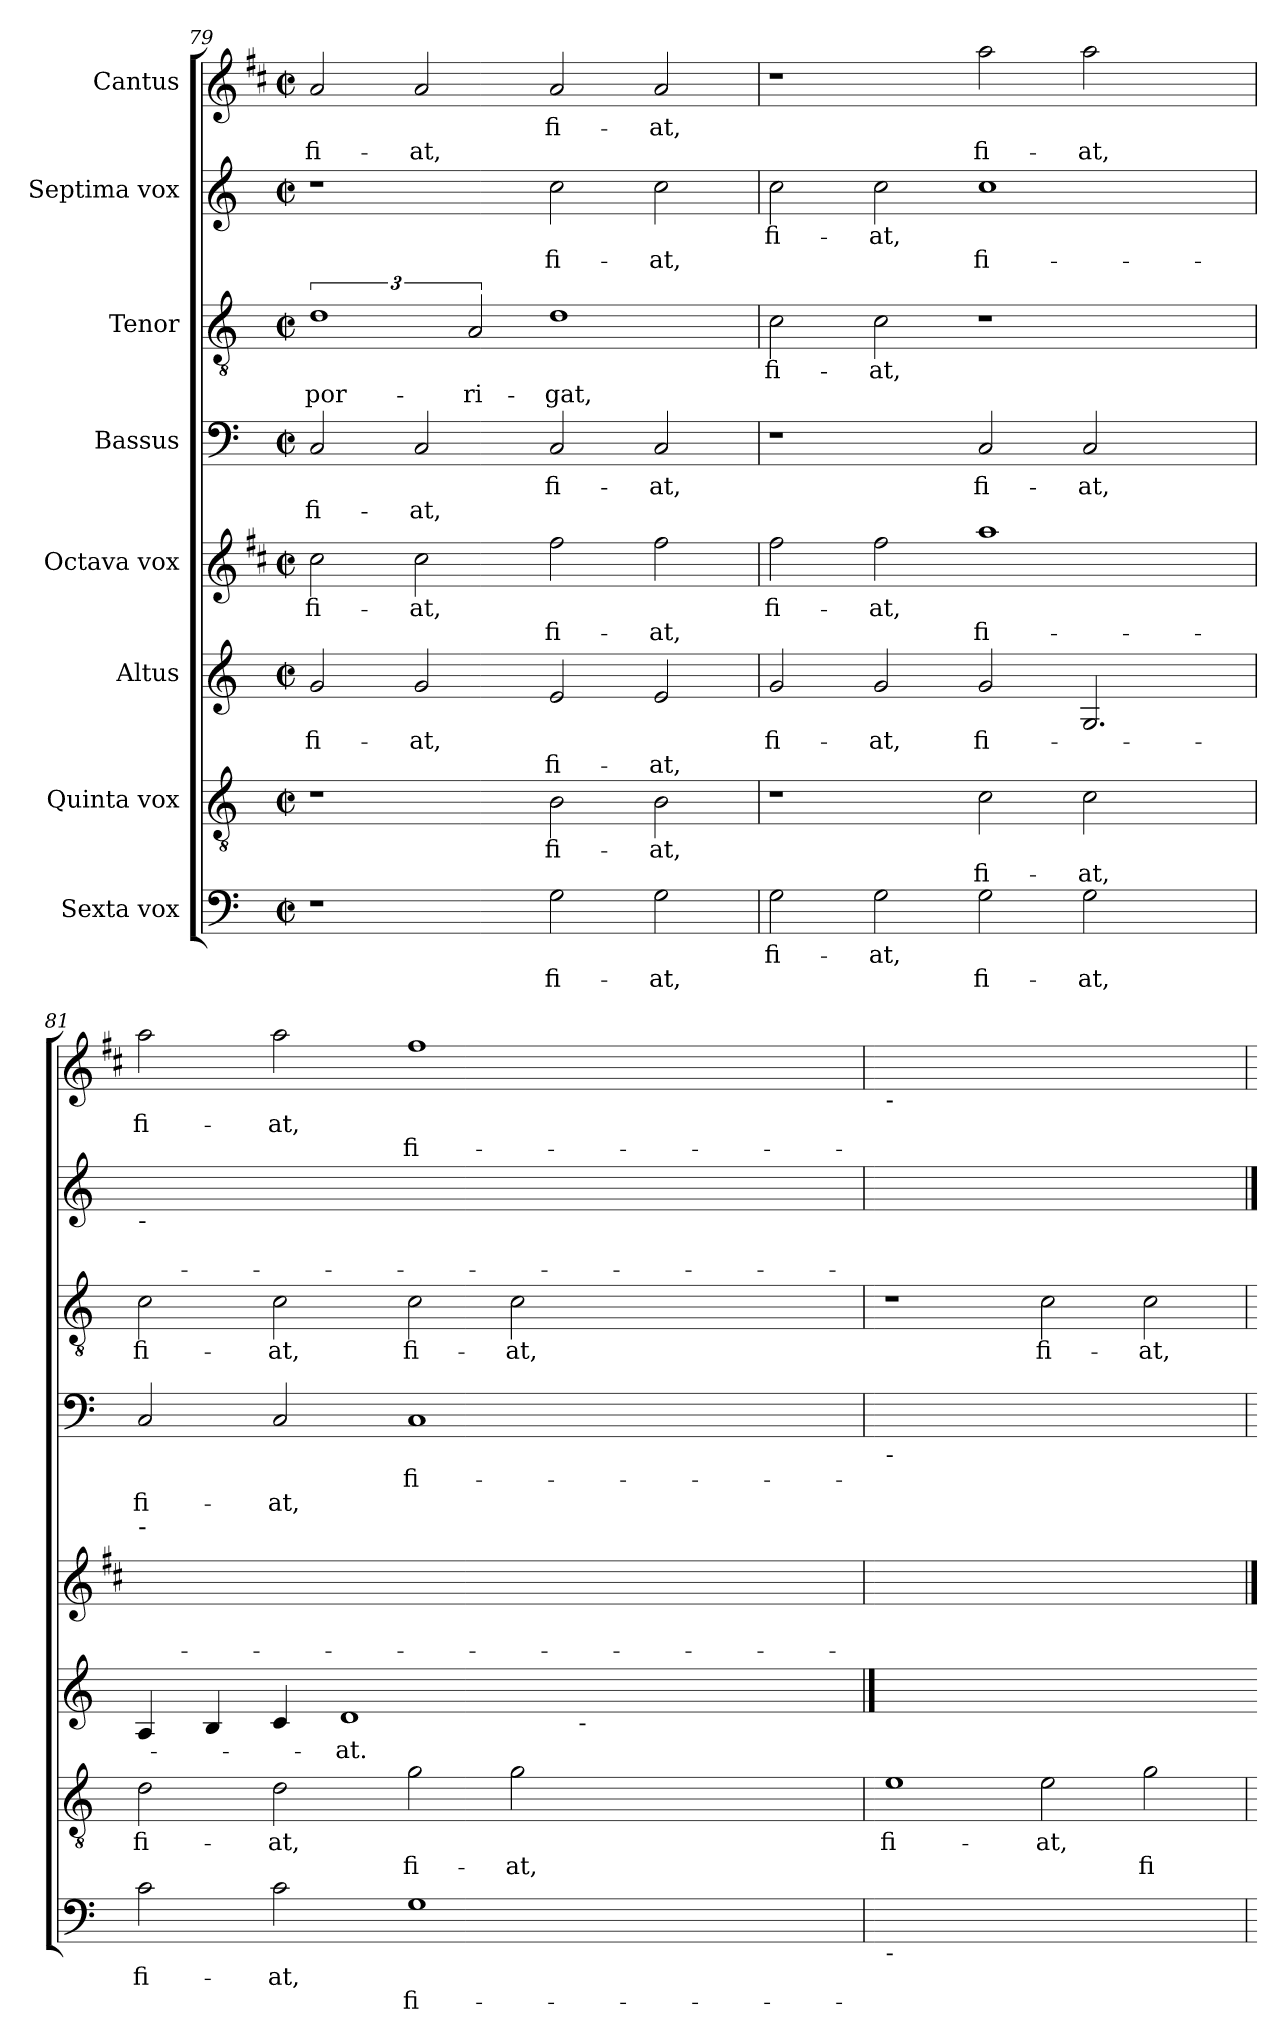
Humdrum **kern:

**kern	**text	**text	**kern	**text	**text	**kern	**text	**text	**kern	**text	**text	**kern	**text	**text	**kern	**text	**text	**kern	**text	**text	**kern	**text	**text
*part8	*part8	*part8	*part7	*part7	*part7	*part6	*part6	*part6	*part5	*part5	*part5	*part4	*part4	*part4	*part3	*part3	*part3	*part2	*part2	*part2	*part1	*part1	*part1
*staff8	*staff8	*staff8	*staff7	*staff7	*staff7	*staff6	*staff6	*staff6	*staff5	*staff5	*staff5	*staff4	*staff4	*staff4	*staff3	*staff3	*staff3	*staff2	*staff2	*staff2	*staff1	*staff1	*staff1
*I"Sexta vox	*	*	*I"Quinta vox	*	*	*I"Altus	*	*	*I"Octava vox	*	*	*I"Bassus	*	*	*I"Tenor	*	*	*I"Septima vox	*	*	*I"Cantus	*	*
*clefF4	*	*	*clefGv2	*	*	*clefG2	*	*	*clefG2	*	*	*clefF4	*	*	*clefGv2	*	*	*clefG2	*	*	*clefG2	*	*
*	*	*	*	*	*	*	*	*	*ITrd1c2	*	*	*	*	*	*	*	*	*	*	*	*ITrd1c2	*	*
*k[]	*	*	*k[]	*	*	*k[]	*	*	*k[]	*	*	*k[]	*	*	*k[]	*	*	*k[]	*	*	*k[]	*	*
*C:	*	*	*C:	*	*	*C:	*	*	*C:	*	*	*C:	*	*	*C:	*	*	*C:	*	*	*C:	*	*
*M4/2	*	*	*M4/2	*	*	*M4/2	*	*	*M4/2	*	*	*M4/2	*	*	*M4/2	*	*	*M4/2	*	*	*M4/2	*	*
*met(c|)	*	*	*met(c|)	*	*	*met(c|)	*	*	*met(c|)	*	*	*met(c|)	*	*	*met(c|)	*	*	*met(c|)	*	*	*met(c|)	*	*
=79	=79	=79	=79	=79	=79	=79	=79	=79	=79	=79	=79	=79	=79	=79	=79	=79	=79	=79	=79	=79	=79	=79	=79
!	!	!	!	!	!	!	!LO:LY:b	!	!	!LO:LY:b	!	!	!	!LO:LY:b	!	!	!LO:LY:b	!	!	!	!	!	!LO:LY:b
1r	.	.	1r	.	.	2g	fi-	.	2b	fi-	.	2C	.	fi-	3%2d	.	por-	1r	.	.	2g	.	fi-
!	!	!	!	!	!	!	!LO:LY:b	!	!	!LO:LY:b	!	!	!	!LO:LY:b	!	!	!	!	!	!	!	!	!LO:LY:b
.	.	.	.	.	.	2g	-at,	.	2b	-at,	.	2C	.	-at,	.	.	.	.	.	.	2g	.	-at,
!	!	!	!	!	!	!	!	!	!	!	!	!	!	!	!	!	!LO:LY:b	!	!	!	!	!	!
.	.	.	.	.	.	.	.	.	.	.	.	.	.	.	3A	.	-ri-	.	.	.	.	.	.
!	!	!LO:LY:b	!	!LO:LY:b	!	!	!	!LO:LY:b	!	!	!LO:LY:b	!	!LO:LY:b	!	!	!	!LO:LY:b	!	!	!LO:LY:b	!	!LO:LY:b	!
2G	.	fi-	2B	fi-	.	2e	.	fi-	2ee	.	fi-	2C	fi-	.	1d	.	-gat,	2cc	.	fi-	2g	fi-	.
!	!	!LO:LY:b	!	!LO:LY:b	!	!	!	!LO:LY:b	!	!	!LO:LY:b	!	!LO:LY:b	!	!	!	!	!	!	!LO:LY:b	!	!LO:LY:b	!
2G	.	-at,	2B	-at,	.	2e	.	-at,	2ee	.	-at,	2C	-at,	.	.	.	.	2cc	.	-at,	2g	-at,	.
=80	=80	=80	=80	=80	=80	=80	=80	=80	=80	=80	=80	=80	=80	=80	=80	=80	=80	=80	=80	=80	=80	=80	=80
!	!LO:LY:b	!	!	!	!	!	!LO:LY:b	!	!	!LO:LY:b	!	!	!	!	!	!LO:LY:b	!	!	!LO:LY:b	!	!	!	!
2G	fi-	.	1r	.	.	2g	fi-	.	2ee	fi-	.	1r	.	.	2c	fi-	.	2cc	fi-	.	1r	.	.
!	!LO:LY:b	!	!	!	!	!	!LO:LY:b	!	!	!LO:LY:b	!	!	!	!	!	!LO:LY:b	!	!	!LO:LY:b	!	!	!	!
2G	-at,	.	.	.	.	2g	-at,	.	2ee	-at,	.	.	.	.	2c	-at,	.	2cc	-at,	.	.	.	.
!	!	!LO:LY:b	!	!	!LO:LY:b	!	!LO:LY:b	!	!	!	!LO:LY:b	!	!LO:LY:b	!	!	!	!	!	!	!LO:LY:b	!	!	!LO:LY:b
2G	.	fi-	2c	.	fi-	2g	fi-	.	1gg	.	fi-	2C	fi-	.	1r	.	.	1cc	.	fi-	2gg	.	fi-
!	!	!LO:LY:b	!	!	!LO:LY:b	!	!	!	!	!	!	!	!LO:LY:b	!	!	!	!	!	!	!	!	!	!LO:LY:b
2G	.	-at,	2c	.	-at,	2.G	.	.	.	.	.	2C	-at,	.	.	.	.	.	.	.	2gg	.	-at,
4ryy	.	.	4ryy	.	.	.	.	.	4ryy	.	.	4ryy	.	.	4ryy	.	.	4ryy	.	.	4ryy	.	.
=81	=81	=81	=81	=81	=81	=81	=81	=81	=81	=81	=81	=81	=81	=81	=81	=81	=81	=81	=81	=81	=81	=81	=81
!	!	!	!	!	!	!	!	!	!	!	!	!	!	!	!	!	!	!LO:TX:b:t=-	!	!	!	!	!
!	!	!	!	!	!	!	!	!	!LO:TX:a:t=-	!	!	!	!	!	!	!	!	!	!	!	!	!	!
!	!LO:LY:b	!	!	!LO:LY:b	!	!	!	!	!	!	!LO:LY:b	!	!	!LO:LY:b	!	!LO:LY:b	!	!	!	!LO:LY:b	!	!LO:LY:b	!
2c	fi-	.	2d	fi-	.	4A	.	.	[0gg;<yy	.	-at,	2C	.	fi-	2c	fi-	.	[0b;<yy	.	-at.	2gg	fi-	.
.	.	.	.	.	.	4B	.	.	.	.	.	.	.	.	.	.	.	.	.	.	.	.	.
!	!LO:LY:b	!	!	!LO:LY:b	!	!	!	!	!	!	!	!	!	!LO:LY:b	!	!LO:LY:b	!	!	!	!	!	!LO:LY:b	!
2c	-at,	.	2d	-at,	.	4c	.	.	.	.	.	2C	.	-at,	2c	-at,	.	.	.	.	2gg	-at,	.
!	!	!	!	!	!	!	!LO:LY:b	!	!	!	!	!	!	!	!	!	!	!	!	!	!	!	!
.	.	.	.	.	.	1d	-at.	.	.	.	.	.	.	.	.	.	.	.	.	.	.	.	.
!	!	!LO:LY:b	!	!	!LO:LY:b	!	!	!	!	!	!	!	!LO:LY:b	!	!	!LO:LY:b	!	!	!	!	!	!	!LO:LY:b
1G	.	fi-	2g	.	fi-	.	.	.	.	.	.	1C	fi-	.	2c	fi-	.	.	.	.	1ee	.	fi-
!	!	!	!	!	!LO:LY:b	!	!	!	!	!	!	!	!	!	!	!LO:LY:b	!	!	!	!	!	!	!
.	.	.	2g	.	-at,	.	.	.	.	.	.	.	.	.	2c	-at,	.	.	.	.	.	.	.
!	!	!	!	!	!	!LO:TX:b:t=-	!	!	!	!	!	!	!	!	!	!	!	!	!	!	!	!	!
.	.	.	.	.	.	0g;<yy	.	.	.	.	.	.	.	.	.	.	.	.	.	.	.	.	.
1..ryy	.	.	1..ryy	.	.	.	.	.	1..ryy	.	.	1..ryy	.	.	1..ryy	.	.	1..ryy	.	.	1..ryy	.	.
=81A	=81A	=81A	=81A	=81A	=81A	==81A	=81A	=81A	=81A	=81A	=81A	=81A	=81A	=81A	=81A	=81A	=81A	=81A	=81A	=81A	=81A	=81A	=81A
!	!	!	!	!	!	!	!	!	!	!	!	!	!	!	!	!	!	!	!	!	!LO:TX:b:t=-	!	!
!	!	!	!	!	!	!	!	!	!	!	!	!LO:TX:b:t=-	!	!	!	!	!	!	!	!	!	!	!
!LO:TX:b:t=-	!	!	!	!	!	!	!	!	!	!	!	!	!	!	!	!	!	!	!	!	!	!	!
!	!	!LO:LY:b	!	!LO:LY:b	!	!	!	!	!	!	!	!	!LO:LY:b	!	!	!	!	!	!	!	!	!	!LO:LY:b
[0G;<yy	.	-at.	1e	fi-	.	0ryy	.	.	0ggyy]	.	.	[0GG;<yy	-at.	.	1r	.	.	0byy]	.	.	[0dd;<yy	.	-at.
!	!	!	!	!LO:LY:b	!	!	!	!	!	!	!	!	!	!	!	!LO:LY:b	!	!	!	!	!	!	!
.	.	.	2e	-at,	.	.	.	.	.	.	.	.	.	.	2c	fi-	.	.	.	.	.	.	.
!	!	!	!	!	!LO:LY:b	!	!	!	!	!	!	!	!	!	!	!LO:LY:b	!	!	!	!	!	!	!
.	.	.	2g	.	fi-	.	.	.	.	.	.	.	.	.	2c	-at,	.	.	.	.	.	.	.
=	=	=	=	=	=	=	=	=	==	=	=	=	=	=	=	=	=	==	=	=	=	=	=
*-	*-	*-	*-	*-	*-	*-	*-	*-	*-	*-	*-	*-	*-	*-	*-	*-	*-	*-	*-	*-	*-	*-	*-
